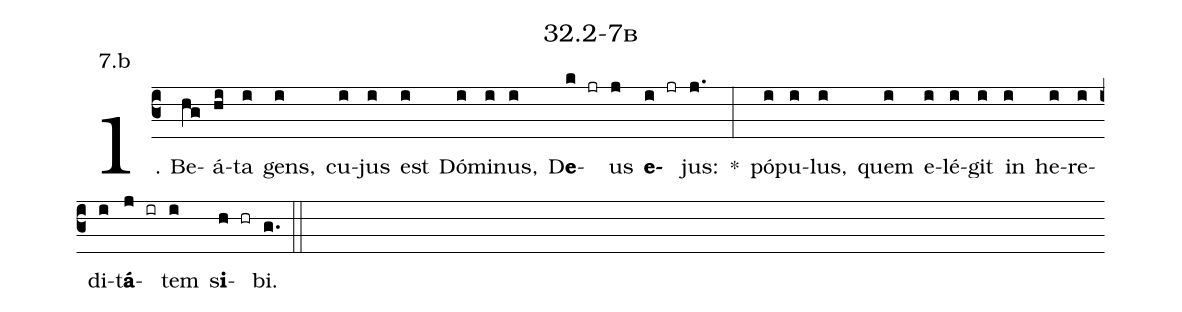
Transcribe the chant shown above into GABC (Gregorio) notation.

name: 32.2-7b;
annotation: 7.b;
%%
(c3)1. Be(hg)á(hi)ta(i) gens,(i) cu(i)jus(i) est(i) Dó(i)mi(i)nus,(i) D<b>e</b>(k jr)us(j) <b>e</b>(i jr)jus:(j.) *(:) pó(i)pu(i)lus,(i) quem(i) e(i)lé(i)git(i) in(i) he(i)re(i)di(i)t<b>á</b>(j ir)tem(i) s<b>i</b>(h hr)bi.(g.) (::)
